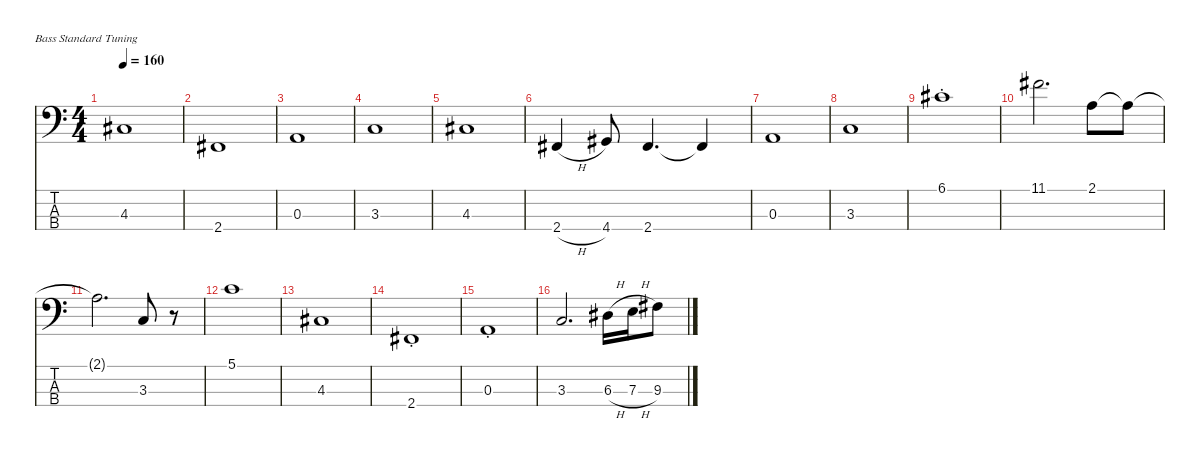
\defaultSystemsLayout 4
\hideDynamics
\bracketExtendMode nobrackets
\singleTrackTrackNamePolicy hidden
\multiTrackTrackNamePolicy hidden
\firstSystemTrackNameMode fullname
\firstSystemTrackNameOrientation horizontal
\otherSystemsTrackNameOrientation horizontal
\track ("Bass" "el.bs.") {instrument electricbassfinger}
\staff {score tabs}
\tuning (G2 D2 A1 E1)
\ts (4 4)
\beaming (8 2 2 2 2)
\tempo 160
\clef f4
\ks c
4.3{acc #}.1{dy f beam Up} |
2.4{acc #}.1{beam Up} |
0.3.1{beam Up} |
3.3.1{beam Up} |
4.3{acc #}.1{beam Up} |
2.4{h acc #}.4{beam Up} 4.4{acc #}.8{beam Up} 2.4{acc #}.4{d beam Up} 2.4{t acc #}.4{beam Up} |
0.3.1{beam Up} |
3.3.1{beam Up} |
6.1{st acc #}.1{beam Down} |
11.1{acc #}.2{d beam Down} 2.1.8{beam Down} 2.1{t}.8{beam Down} |
2.1{t}.2{d beam Down} 3.3.8{beam Up} r.8{beam Up} |
5.1.1{beam Down} |
4.3{acc #}.1{beam Up} |
2.4{st acc #}.1{beam Up} |
0.3{st}.1{beam Up} |
3.3.2{d beam Up} 6.3{h acc #}.16{beam Down} 7.3{h}.16{beam Down} 9.3{acc #}.8{beam Down}
